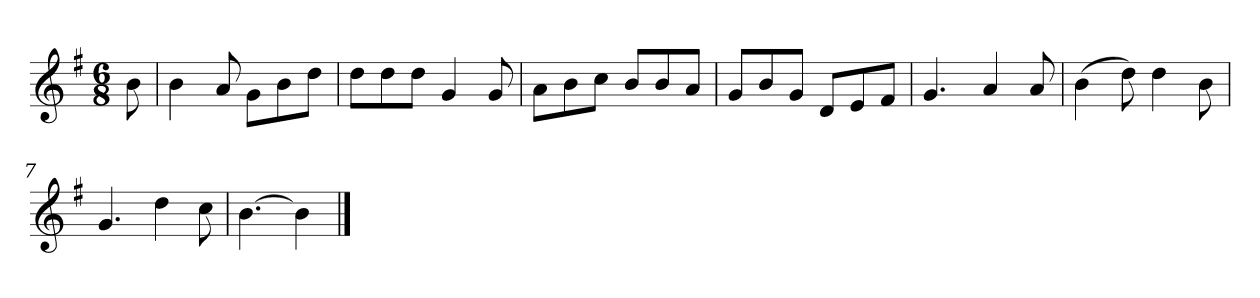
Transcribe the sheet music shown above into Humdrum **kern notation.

**kern
*part1
*staff1
*k[f#]
*M6/8
*MM94
=
8b
=1
4b
8a
8gL
8b
8ddJ
=2
8ddL
8dd
8ddJ
4g
8g
=3
8aL
8b
8ccJ
8bL
8b
8aJ
=4
8gL
8b
8gJ
8dL
8e
8f#J
=5
4.g
4a
8a
=6
(4b
8dd)
4dd
8b
=7
4.g
4dd
8cc
=8
[4.b
4b]
==
*-
